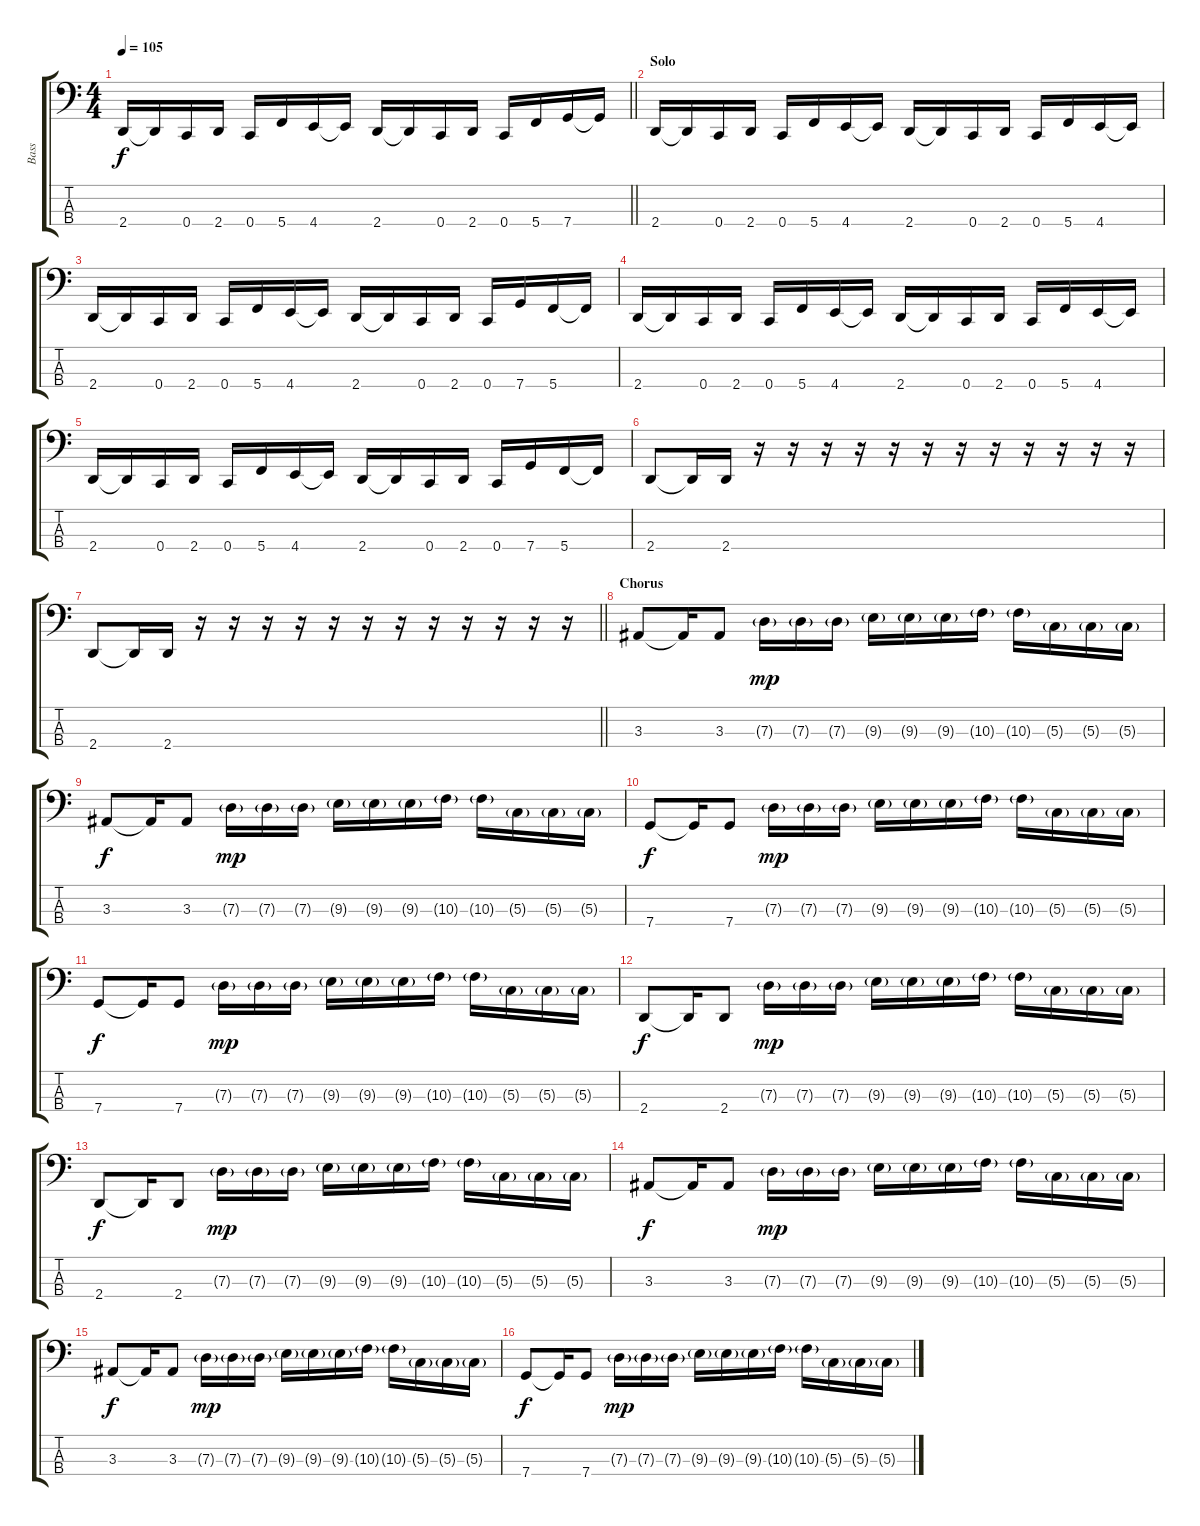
\track ("Bass" "Bass") {instrument electricbassfinger}
\staff {score tabs}
\tuning (F2 C2 G1 C1) {hide}
\ts (4 4)
\tempo 105
\clef f4
\barLineRight lightlight
\ks c
2.4.16{dy f} 2.4{t}.16 0.4.16 2.4.16 0.4.16 5.4.16 4.4.16 4.4{t}.16 2.4.16 2.4{t}.16 0.4.16 2.4.16 0.4.16 5.4.16 7.4.16 7.4{t}.16 |
\section ("" "Solo")
2.4.16 2.4{t}.16 0.4.16 2.4.16 0.4.16 5.4.16 4.4.16 4.4{t}.16 2.4.16 2.4{t}.16 0.4.16 2.4.16 0.4.16 5.4.16 4.4.16 4.4{t}.16 |
2.4.16 2.4{t}.16 0.4.16 2.4.16 0.4.16 5.4.16 4.4.16 4.4{t}.16 2.4.16 2.4{t}.16 0.4.16 2.4.16 0.4.16 7.4.16 5.4.16 5.4{t}.16 |
2.4.16 2.4{t}.16 0.4.16 2.4.16 0.4.16 5.4.16 4.4.16 4.4{t}.16 2.4.16 2.4{t}.16 0.4.16 2.4.16 0.4.16 5.4.16 4.4.16 4.4{t}.16 |
2.4.16 2.4{t}.16 0.4.16 2.4.16 0.4.16 5.4.16 4.4.16 4.4{t}.16 2.4.16 2.4{t}.16 0.4.16 2.4.16 0.4.16 7.4.16 5.4.16 5.4{t}.16 |
2.4.8 2.4{t}.16 2.4.16 r.16 r.16 r.16 r.16 r.16 r.16 r.16 r.16 r.16 r.16 r.16 r.16 |
\barLineRight lightlight
2.4.8 2.4{t}.16 2.4.16 r.16 r.16 r.16 r.16 r.16 r.16 r.16 r.16 r.16 r.16 r.16 r.16 |
\section ("" "Chorus")
3.3.8 3.3{t}.16 3.3.8 7.3{g}.16{dy mp} 7.3{g}.16 7.3{g}.16 9.3{g}.16 9.3{g}.16 9.3{g}.16 10.3{g}.16 10.3{g}.16 5.3{g}.16 5.3{g}.16 5.3{g}.16 |
3.3.8{dy f} 3.3{t}.16 3.3.8 7.3{g}.16{dy mp} 7.3{g}.16 7.3{g}.16 9.3{g}.16 9.3{g}.16 9.3{g}.16 10.3{g}.16 10.3{g}.16 5.3{g}.16 5.3{g}.16 5.3{g}.16 |
7.4.8{dy f} 7.4{t}.16 7.4.8 7.3{g}.16{dy mp} 7.3{g}.16 7.3{g}.16 9.3{g}.16 9.3{g}.16 9.3{g}.16 10.3{g}.16 10.3{g}.16 5.3{g}.16 5.3{g}.16 5.3{g}.16 |
7.4.8{dy f} 7.4{t}.16 7.4.8 7.3{g}.16{dy mp} 7.3{g}.16 7.3{g}.16 9.3{g}.16 9.3{g}.16 9.3{g}.16 10.3{g}.16 10.3{g}.16 5.3{g}.16 5.3{g}.16 5.3{g}.16 |
2.4.8{dy f} 2.4{t}.16 2.4.8 7.3{g}.16{dy mp} 7.3{g}.16 7.3{g}.16 9.3{g}.16 9.3{g}.16 9.3{g}.16 10.3{g}.16 10.3{g}.16 5.3{g}.16 5.3{g}.16 5.3{g}.16 |
2.4.8{dy f} 2.4{t}.16 2.4.8 7.3{g}.16{dy mp} 7.3{g}.16 7.3{g}.16 9.3{g}.16 9.3{g}.16 9.3{g}.16 10.3{g}.16 10.3{g}.16 5.3{g}.16 5.3{g}.16 5.3{g}.16 |
3.3.8{dy f} 3.3{t}.16 3.3.8 7.3{g}.16{dy mp} 7.3{g}.16 7.3{g}.16 9.3{g}.16 9.3{g}.16 9.3{g}.16 10.3{g}.16 10.3{g}.16 5.3{g}.16 5.3{g}.16 5.3{g}.16 |
3.3.8{dy f} 3.3{t}.16 3.3.8 7.3{g}.16{dy mp} 7.3{g}.16 7.3{g}.16 9.3{g}.16 9.3{g}.16 9.3{g}.16 10.3{g}.16 10.3{g}.16 5.3{g}.16 5.3{g}.16 5.3{g}.16 |
7.4.8{dy f} 7.4{t}.16 7.4.8 7.3{g}.16{dy mp} 7.3{g}.16 7.3{g}.16 9.3{g}.16 9.3{g}.16 9.3{g}.16 10.3{g}.16 10.3{g}.16 5.3{g}.16 5.3{g}.16 5.3{g}.16
